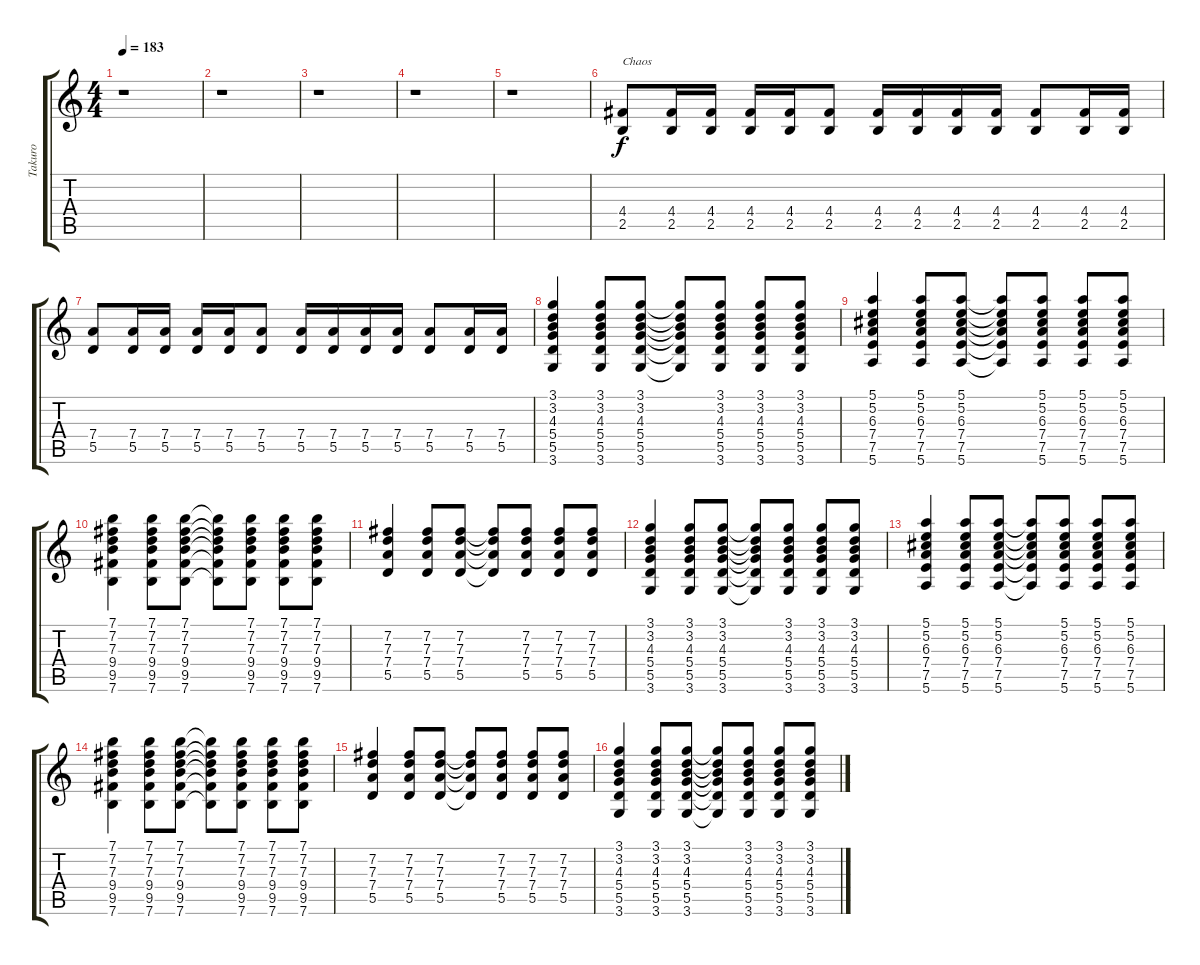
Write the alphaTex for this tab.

\track ("Takuro" "Takuro") {instrument overdrivenguitar}
\staff {score tabs}
\tuning (E4 B3 G3 D3 A2 E2) {hide}
\ts (4 4)
\tempo 183
\clef g2
\ks c
r.1{dy f} |
r.1 |
r.1 |
r.1 |
r.1 |
(4.4 2.5).8{txt "Chaos"} (4.4 2.5).16 (4.4 2.5).16 (4.4 2.5).16 (4.4 2.5).16 (4.4 2.5).8 (4.4 2.5).16 (4.4 2.5).16 (4.4 2.5).16 (4.4 2.5).16 (4.4 2.5).8 (4.4 2.5).16 (4.4 2.5).16 |
(7.4 5.5).8 (7.4 5.5).16 (7.4 5.5).16 (7.4 5.5).16 (7.4 5.5).16 (7.4 5.5).8 (7.4 5.5).16 (7.4 5.5).16 (7.4 5.5).16 (7.4 5.5).16 (7.4 5.5).8 (7.4 5.5).16 (7.4 5.5).16 |
(3.1 3.2 4.3 5.4 5.5 3.6).4 (3.1 3.2 4.3 5.4 5.5 3.6).8 (3.1 3.2 4.3 5.4 5.5 3.6).8 (3.1{t} 3.2{t} 4.3{t} 5.4{t} 5.5{t} 3.6{t}).8 (3.1 3.2 4.3 5.4 5.5 3.6).8 (3.1 3.2 4.3 5.4 5.5 3.6).8 (3.1 3.2 4.3 5.4 5.5 3.6).8 |
(5.1 5.2 6.3 7.4 7.5 5.6).4 (5.1 5.2 6.3 7.4 7.5 5.6).8 (5.1 5.2 6.3 7.4 7.5 5.6).8 (5.1{t} 5.2{t} 6.3{t} 7.4{t} 7.5{t} 5.6{t}).8 (5.1 5.2 6.3 7.4 7.5 5.6).8 (5.1 5.2 6.3 7.4 7.5 5.6).8 (5.1 5.2 6.3 7.4 7.5 5.6).8 |
(7.1 7.2 7.3 9.4 9.5 7.6).4 (7.1 7.2 7.3 9.4 9.5 7.6).8 (7.1 7.2 7.3 9.4 9.5 7.6).8 (7.1{t} 7.2{t} 7.3{t} 9.4{t} 9.5{t} 7.6{t}).8 (7.1 7.2 7.3 9.4 9.5 7.6).8 (7.1 7.2 7.3 9.4 9.5 7.6).8 (7.1 7.2 7.3 9.4 9.5 7.6).8 |
(7.2 7.3 7.4 5.5).4 (7.2 7.3 7.4 5.5).8 (7.2 7.3 7.4 5.5).8 (7.2{t} 7.3{t} 7.4{t} 5.5{t}).8 (7.2 7.3 7.4 5.5).8 (7.2 7.3 7.4 5.5).8 (7.2 7.3 7.4 5.5).8 |
(3.1 3.2 4.3 5.4 5.5 3.6).4 (3.1 3.2 4.3 5.4 5.5 3.6).8 (3.1 3.2 4.3 5.4 5.5 3.6).8 (3.1{t} 3.2{t} 4.3{t} 5.4{t} 5.5{t} 3.6{t}).8 (3.1 3.2 4.3 5.4 5.5 3.6).8 (3.1 3.2 4.3 5.4 5.5 3.6).8 (3.1 3.2 4.3 5.4 5.5 3.6).8 |
(5.1 5.2 6.3 7.4 7.5 5.6).4 (5.1 5.2 6.3 7.4 7.5 5.6).8 (5.1 5.2 6.3 7.4 7.5 5.6).8 (5.1{t} 5.2{t} 6.3{t} 7.4{t} 7.5{t} 5.6{t}).8 (5.1 5.2 6.3 7.4 7.5 5.6).8 (5.1 5.2 6.3 7.4 7.5 5.6).8 (5.1 5.2 6.3 7.4 7.5 5.6).8 |
(7.1 7.2 7.3 9.4 9.5 7.6).4 (7.1 7.2 7.3 9.4 9.5 7.6).8 (7.1 7.2 7.3 9.4 9.5 7.6).8 (7.1{t} 7.2{t} 7.3{t} 9.4{t} 9.5{t} 7.6{t}).8 (7.1 7.2 7.3 9.4 9.5 7.6).8 (7.1 7.2 7.3 9.4 9.5 7.6).8 (7.1 7.2 7.3 9.4 9.5 7.6).8 |
(7.2 7.3 7.4 5.5).4 (7.2 7.3 7.4 5.5).8 (7.2 7.3 7.4 5.5).8 (7.2{t} 7.3{t} 7.4{t} 5.5{t}).8 (7.2 7.3 7.4 5.5).8 (7.2 7.3 7.4 5.5).8 (7.2 7.3 7.4 5.5).8 |
(3.1 3.2 4.3 5.4 5.5 3.6).4 (3.1 3.2 4.3 5.4 5.5 3.6).8 (3.1 3.2 4.3 5.4 5.5 3.6).8 (3.1{t} 3.2{t} 4.3{t} 5.4{t} 5.5{t} 3.6{t}).8 (3.1 3.2 4.3 5.4 5.5 3.6).8 (3.1 3.2 4.3 5.4 5.5 3.6).8 (3.1 3.2 4.3 5.4 5.5 3.6).8
